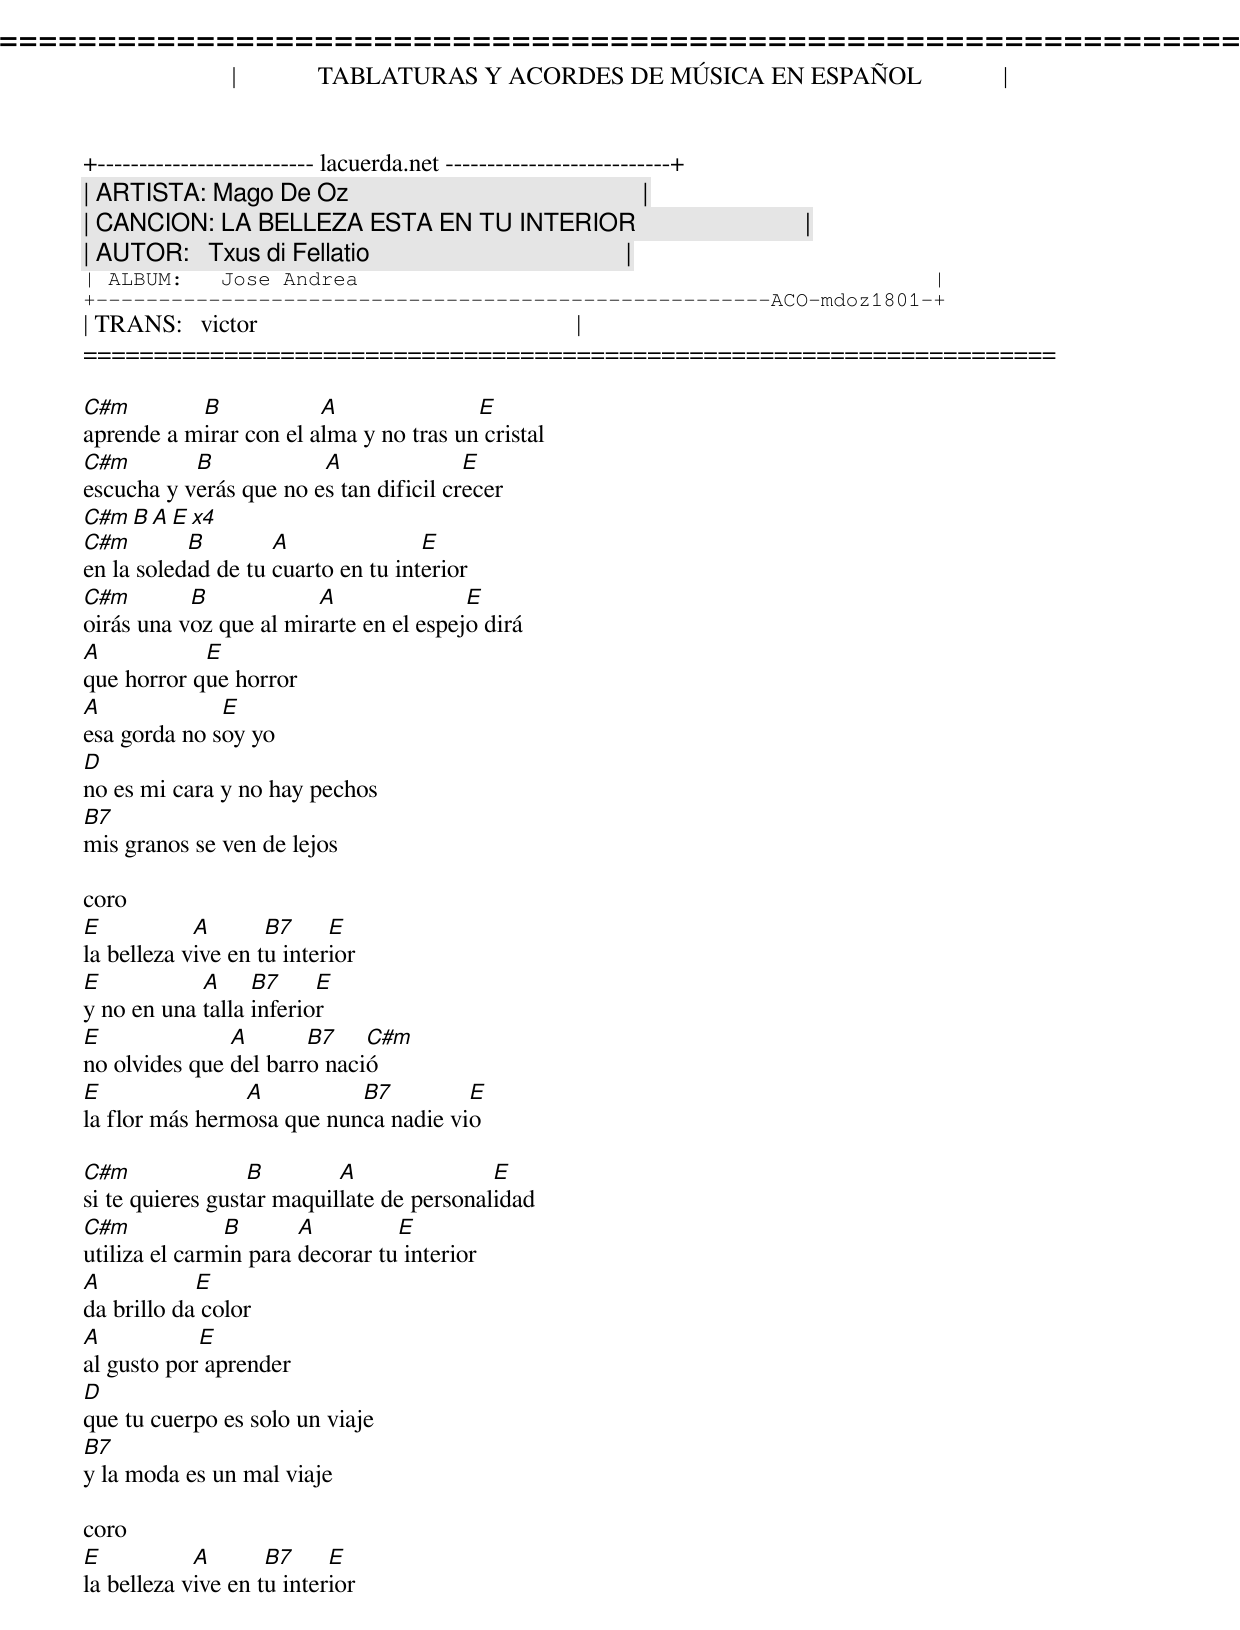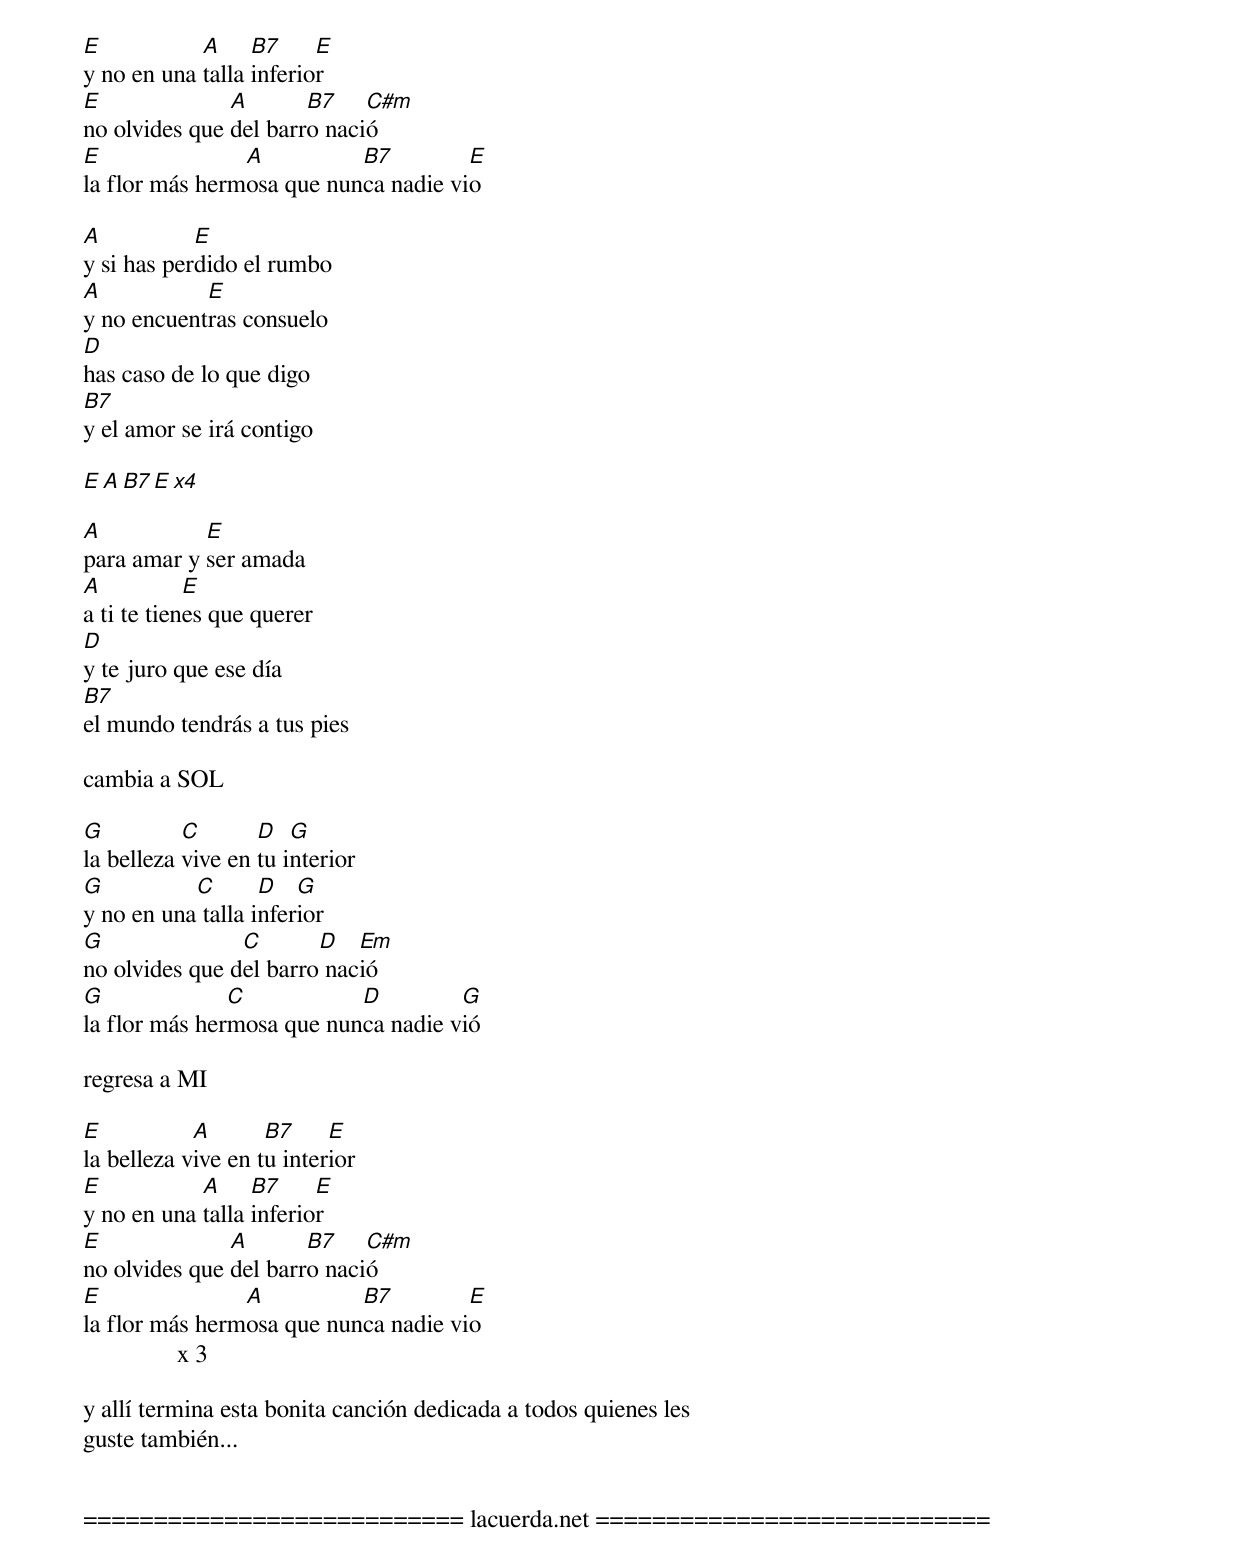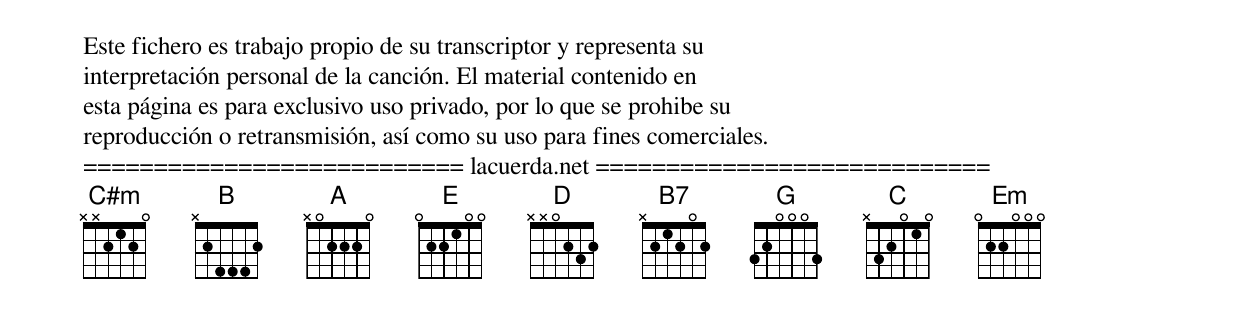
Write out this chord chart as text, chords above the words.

=====================================================================
|             TABLATURAS Y ACORDES DE MÚSICA EN ESPAÑOL             |
+-------------------------- lacuerda.net ---------------------------+
| ARTISTA: Mago De Oz                                               |
| CANCION: LA BELLEZA ESTA EN TU INTERIOR                           |
| AUTOR:   Txus di Fellatio                                         |
| ALBUM:   Jose Andrea                                              |
+------------------------------------------------------ACO-mdoz1801-+
| TRANS:   victor                                                   |
=====================================================================

C#m        B            A               E
aprende a mirar con el alma y no tras un cristal
C#m        B            A               E
escucha y verás que no es tan dificil crecer
C#m        B            A               E  x4
C#m        B        A               E
en la soledad de tu cuarto en tu interior
C#m        B            A               E
oirás una voz que al mirarte en el espejo dirá
A           E
que horror que horror
A             E
esa gorda no soy yo
D
no es mi cara y no hay pechos
B7
mis granos se ven de lejos

coro
E           A       B7     E
la belleza vive en tu interior
E           A     B7     E
y no en una talla inferior
E              A       B7    C#m
no olvides que del barro nació
E               A          B7         E
la flor más hermosa que nunca nadie vio

C#m               B        A               E
si te quieres gustar maquillate de personalidad
C#m            B       A         E
utiliza el carmin para decorar tu interior
A           E
da brillo da color
A           E
al gusto por aprender
D
que tu cuerpo es solo un viaje
B7
y la moda es un mal viaje

coro
E           A       B7     E
la belleza vive en tu interior
E           A     B7     E
y no en una talla inferior
E              A       B7    C#m
no olvides que del barro nació
E               A          B7         E
la flor más hermosa que nunca nadie vio

A           E
y si has perdido el rumbo
A           E
y no encuentras consuelo
D
has caso de lo que digo
B7
y el amor se irá contigo

E           A       B7     E   x4

A           E
para amar y ser amada
A           E
a ti te tienes que querer
D
y te juro que ese día
B7
el mundo tendrás a tus pies

cambia a SOL

G          C       D   G
la belleza vive en tu interior
G          C       D   G
y no en una talla inferior
G               C       D   Em
no olvides que del barro nació
G              C           D         G
la flor más hermosa que nunca nadie vió

regresa a MI

E           A       B7     E
la belleza vive en tu interior
E           A     B7     E
y no en una talla inferior
E              A       B7    C#m
no olvides que del barro nació
E               A          B7         E
la flor más hermosa que nunca nadie vio
               x 3

y allí termina esta bonita canción dedicada a todos quienes les
guste también...


=========================== lacuerda.net ============================
Este fichero es trabajo propio de su transcriptor y representa su
interpretación personal de la canción. El material contenido en
esta página es para exclusivo uso privado, por lo que se prohibe su
reproducción o retransmisión, así como su uso para fines comerciales.
=========================== lacuerda.net ============================
